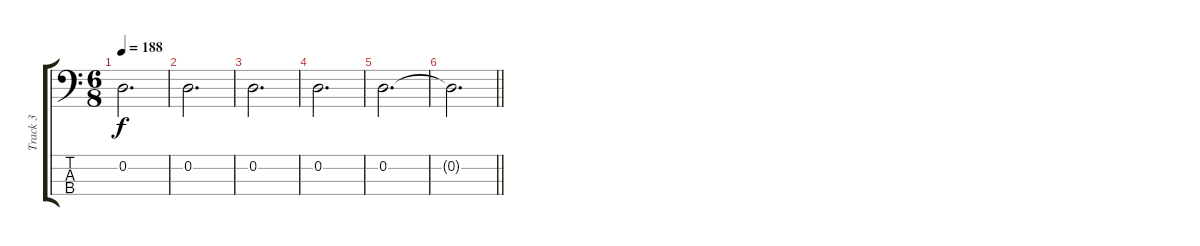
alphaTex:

\track ("Track 3" "Track 3") {instrument fretlessbass}
\staff {score tabs}
\tuning (G2 D2 A1 E1) {hide}
\ts (6 8)
\tempo 188
\clef f4
\ks c
0.2.2{d dy f} |
0.2.2{d} |
0.2.2{d} |
0.2.2{d} |
0.2.2{d} |
\barLineRight lightlight
0.2{t}.2{d}
